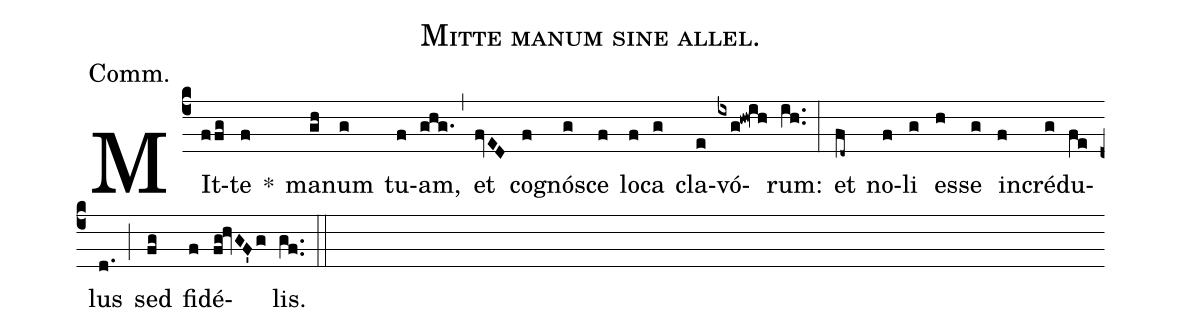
name:Mitte manum sine allel.;
annotation:Comm.;
mode:6;
office-part:Communion;
%%
(c4) MIt(ffg)te(f) *()
ma(gh)num(g) tu(f)am,(ghg.) (,)
et(fvED) co(f)gnó(g)sce(f) lo(f)ca(g) cla(e)vó(ixg!hw!ih)rum:(ih..) (:)
et(fd~) no(f)li(g) es(h)se(g) in(f)cré(g)du(fe)lus(d.) (;)
sed(fg) fi(f)dé(fg!hvGF'g)lis.(gf..) (::)
